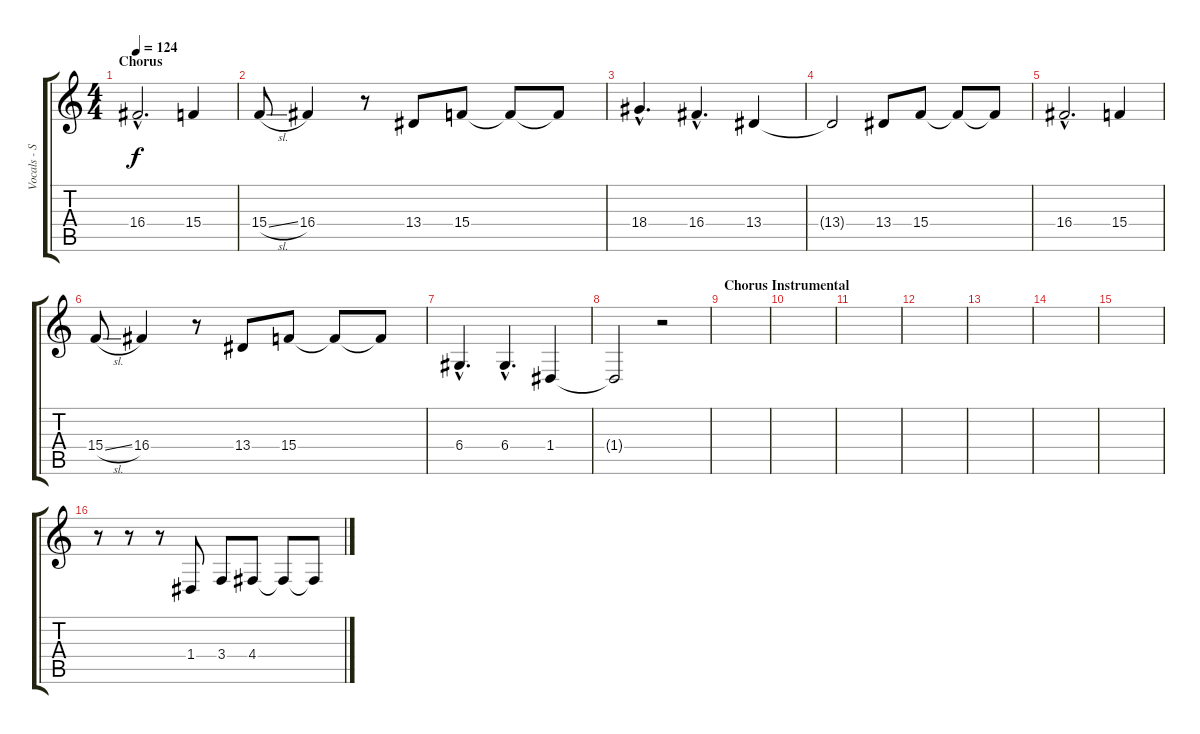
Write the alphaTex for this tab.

\track ("Vocals - Shaun Morgan" "Vocals - S") {instrument oboe}
\staff {score tabs}
\tuning (E4 B3 G3 D3 A2 E2) {hide}
\ts (4 4)
\section ("" "Chorus")
\tempo 124
\clef g2
\ks c
16.4{hac}.2{d dy f} 15.4.4 |
15.4{sl}.8 16.4.4 r.8 13.4.8 15.4.8 15.4{t}.8 15.4{t}.8 |
18.4{hac}.4{d} 16.4{hac}.4{d} 13.4.4 |
13.4{t}.2 13.4.8 15.4.8 15.4{t}.8 15.4{t}.8 |
16.4{hac}.2{d} 15.4.4 |
15.4{sl}.8 16.4.4 r.8 13.4.8 15.4.8 15.4{t}.8 15.4{t}.8 |
6.4{hac}.4{d} 6.4{hac}.4{d} 1.4.4 |
1.4{t}.2 r.2 |
\section ("" "Chorus Instrumental")
|
|
|
|
|
|
|
r.8 r.8 r.8 1.4.8 3.4.8 4.4.8 4.4{t}.8 4.4{t}.8
